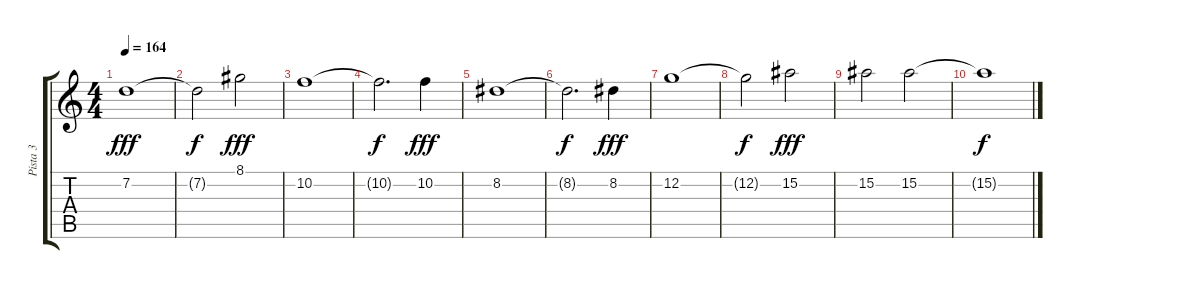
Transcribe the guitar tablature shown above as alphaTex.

\track ("Pista 3" "Pista 3") {instrument overdrivenguitar}
\staff {score tabs}
\tuning (C4 G3 Eb3 Bb2 F2 C2) {hide}
\ts (4 4)
\tempo 164
\clef g2
\ks c
7.2.1{dy fff volume 13 balance 0} |
7.2{t}.2{dy f} 8.1.2{dy fff} |
10.2.1 |
10.2{t}.2{d dy f} 10.2.4{dy fff} |
8.2.1 |
8.2{t}.2{d dy f} 8.2.4{dy fff} |
12.2.1 |
12.2{t}.2{dy f} 15.2.2{dy fff} |
15.2.2 15.2.2 |
15.2{t}.1{dy f}
